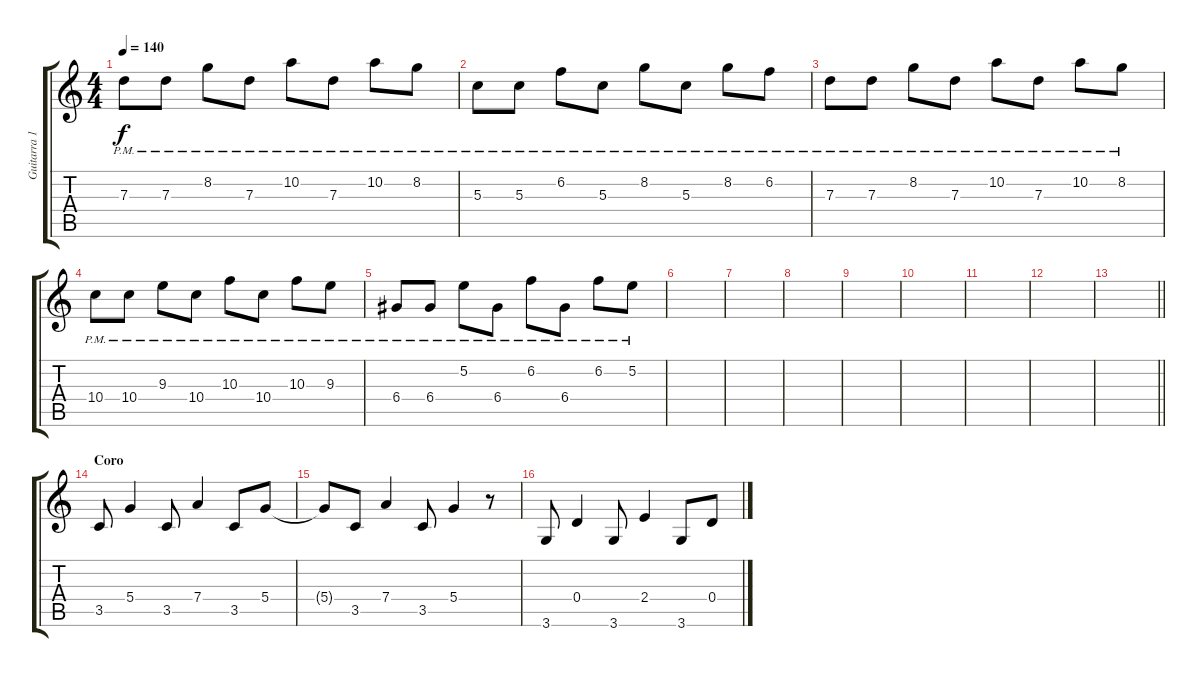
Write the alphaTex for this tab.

\track ("Guitarra 1 Electrica" "Guitarra 1") {instrument distortionguitar}
\staff {score tabs}
\tuning (E4 B3 G3 D3 A2 E2) {hide}
\ts (4 4)
\tempo 140
\clef g2
\ks c
7.3{pm}.8{dy f} 7.3{pm}.8 8.2{pm}.8 7.3{pm}.8 10.2{pm}.8 7.3{pm}.8 10.2{pm}.8 8.2{pm}.8 |
5.3{pm}.8 5.3{pm}.8 6.2{pm}.8 5.3{pm}.8 8.2{pm}.8 5.3{pm}.8 8.2{pm}.8 6.2{pm}.8 |
7.3{pm}.8 7.3{pm}.8 8.2{pm}.8 7.3{pm}.8 10.2{pm}.8 7.3{pm}.8 10.2{pm}.8 8.2{pm}.8 |
10.4{pm}.8 10.4{pm}.8 9.3{pm}.8 10.4{pm}.8 10.3{pm}.8 10.4{pm}.8 10.3{pm}.8 9.3{pm}.8 |
6.4{pm}.8 6.4{pm}.8 5.2{pm}.8 6.4{pm}.8 6.2{pm}.8 6.4{pm}.8 6.2{pm}.8 5.2{pm}.8 |
|
|
|
|
|
|
|
\barLineRight lightlight
|
\section ("" "Coro")
3.5.8 5.4.4 3.5.8 7.4.4 3.5.8 5.4.8 |
5.4{t}.8 3.5.8 7.4.4 3.5.8 5.4.4 r.8 |
3.6.8 0.4.4 3.6.8 2.4.4 3.6.8 0.4.8
